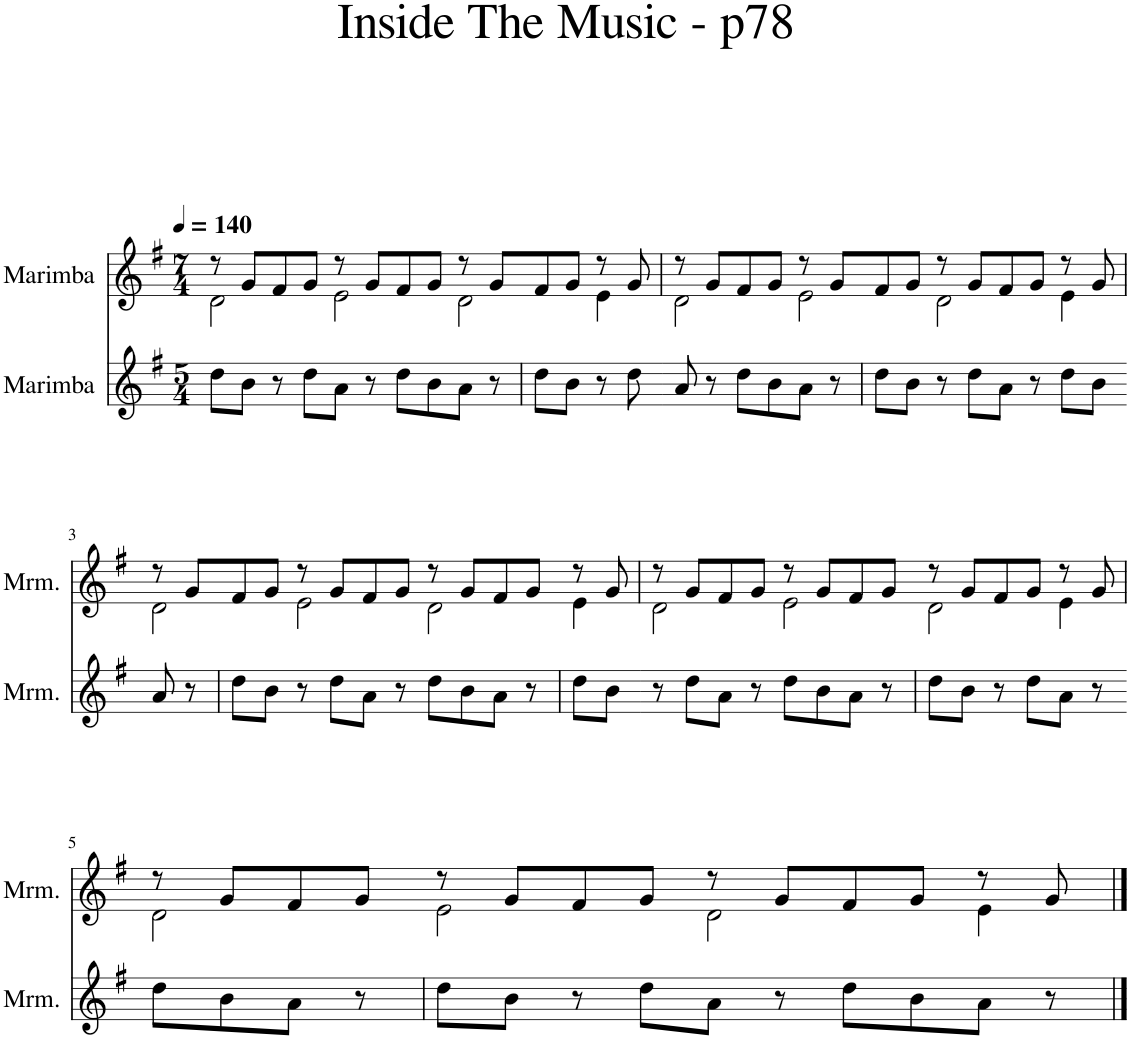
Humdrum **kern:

**kern	**kern
*part2	*part1
*staff2	*staff1
*I"Marimba	*I"Marimba
*I'Mrm.	*I'Mrm.
*clefG2	*clefG2
*k[f#]	*k[f#]
*M5/4	*M7/4
*MM140	*MM140
=1	=1
*	*^
8dd\L	8r	2d\
8b\J	8g/L	.
8r	8f#/	.
8dd\L	8g/J	.
8a\J	8r	2e\
8r	8g/L	.
8dd\L	8f#/	.
8b\	8g/J	.
8a\J	8r	2d\
8r	8g/L	.
8dd\L	8f#/	.
8b\J	8g/J	.
8r	8r	4e\
8dd\	8g/	.
=2	=2	=2
8a/	8r	2d\
8r	8g/L	.
8dd\L	8f#/	.
8b\	8g/J	.
8a\J	8r	2e\
8r	8g/L	.
8dd\L	8f#/	.
8b\J	8g/J	.
8r	8r	2d\
8dd\L	8g/L	.
8a\J	8f#/	.
8r	8g/J	.
8dd\L	8r	4e\
8b\J	8g/	.
!!LO:LB:g=z	!!
=3	=3	=3
8a/	8r	2d\
8r	8g/L	.
8dd\L	8f#/	.
8b\J	8g/J	.
8r	8r	2e\
8dd\L	8g/L	.
8a\J	8f#/	.
8r	8g/J	.
8dd\L	8r	2d\
8b\	8g/L	.
8a\J	8f#/	.
8r	8g/J	.
8dd\L	8r	4e\
8b\J	8g/	.
=4	=4	=4
8r	8r	2d\
8dd\L	8g/L	.
8a\J	8f#/	.
8r	8g/J	.
8dd\L	8r	2e\
8b\	8g/L	.
8a\J	8f#/	.
8r	8g/J	.
8dd\L	8r	2d\
8b\J	8g/L	.
8r	8f#/	.
8dd\L	8g/J	.
8a\J	8r	4e\
8r	8g/	.
!!LO:LB:g=z	!!
=5	=5	=5
8dd\L	8r	2d\
8b\	8g/L	.
8a\J	8f#/	.
8r	8g/J	.
8dd\L	8r	2e\
8b\J	8g/L	.
8r	8f#/	.
8dd\L	8g/J	.
8a\J	8r	2d\
8r	8g/L	.
8dd\L	8f#/	.
8b\	8g/J	.
8a\J	8r	4e\
8r	8g/	.
*	*v	*v
==	==
*-	*-
